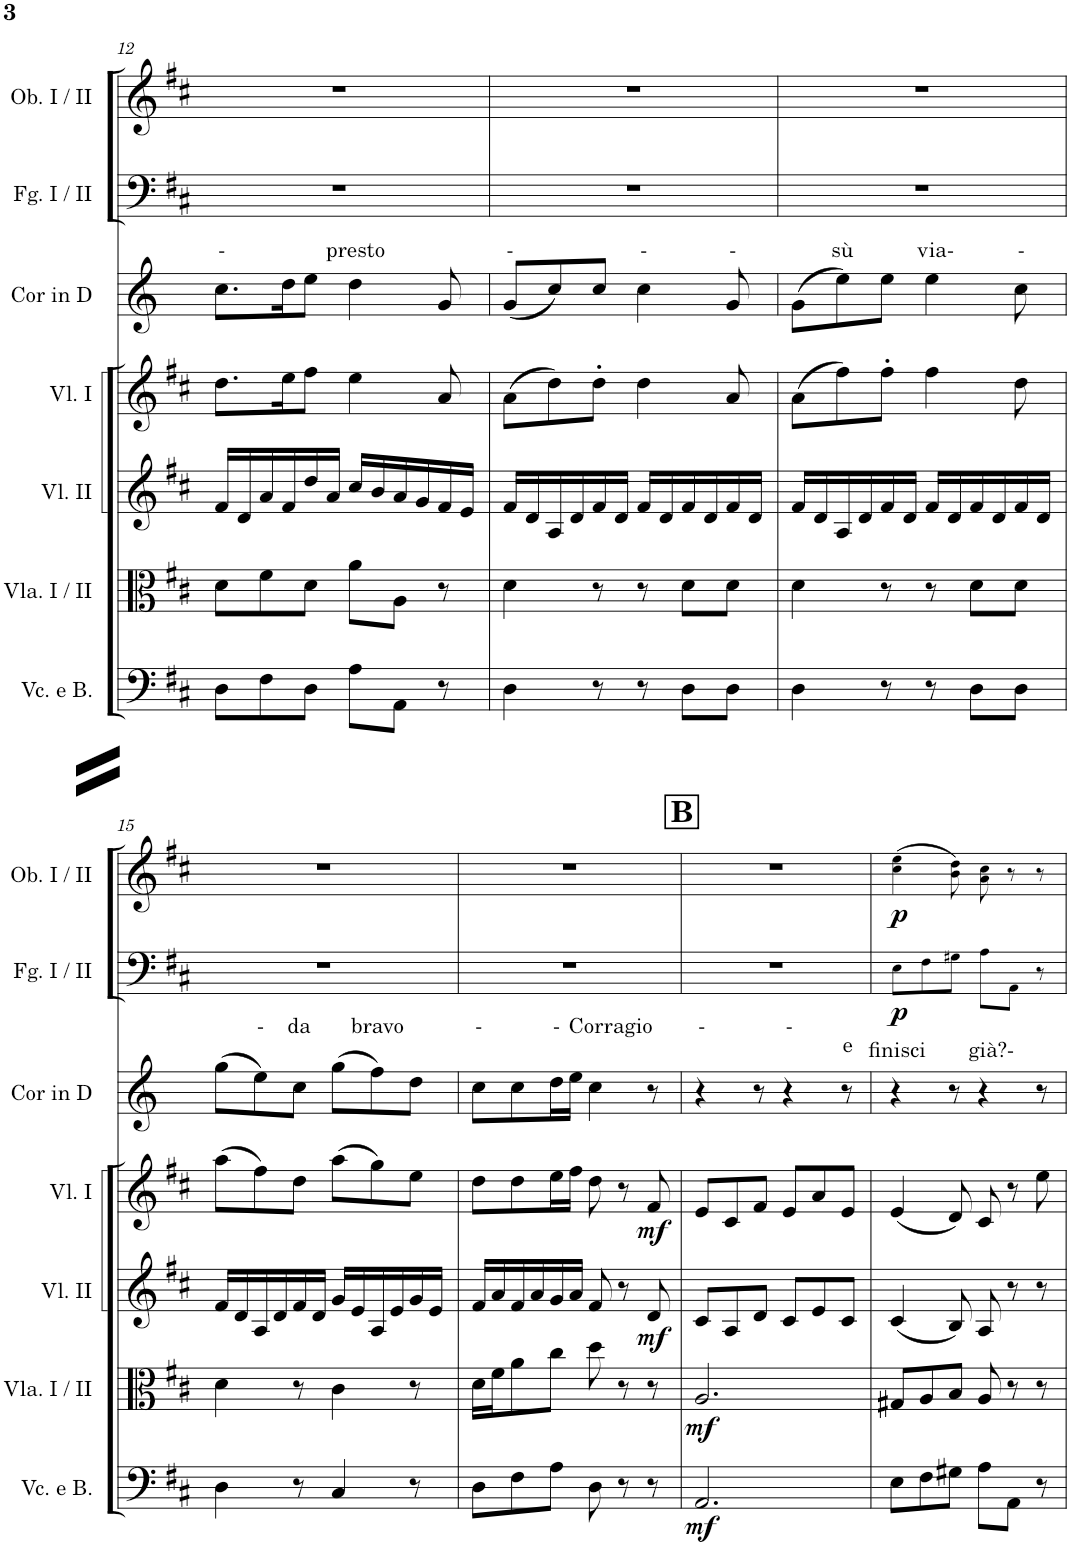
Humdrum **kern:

**kern	**dynam	**kern	**dynam	**kern	**dynam	**kern	**dynam	**kern	**dynam	**kern	**text	**kern	**dynam	**kern	**dynam
*part8	*part8	*part7	*part7	*part6	*part6	*part5	*part5	*part4	*part4	*part3	*part3	*part2	*part2	*part1	*part1
*staff8	*staff8	*staff7	*staff7	*staff6	*staff6	*staff5	*staff5	*staff4	*staff4	*staff3	*staff3	*staff2	*staff2	*staff1	*staff1
*I"Contrabasses	*	*I"Violoncello e Basso	*	*I"Viola I / II	*	*I"Violino II	*	*I"Violino I	*	*I"Corno principale in Re / D	*	*I"Fagotto I / II	*	*I"Oboe I / II	*
*I'Cbs.	*	*I'Vc. e B.	*	*I'Vla. I / II	*	*I'Vl. II	*	*I'Vl. I	*	*I'Cor in D	*	*I'Fg. I / II	*	*I'Ob. I / II	*
!!LO:PB:g=z
*clefF4	*	*clefF4	*	*clefC3	*	*clefG2	*	*clefG2	*	*clefG2	*	*clefF4	*	*clefG2	*
*Trd7c12	*	*	*	*	*	*	*	*	*	*Trd5c10	*	*	*	*	*
*k[f#c#]	*	*k[f#c#]	*	*k[f#c#]	*	*k[f#c#]	*	*k[f#c#]	*	*k[]	*	*k[f#c#]	*	*k[f#c#]	*
*M6/8	*	*M6/8	*	*M6/8	*	*M6/8	*	*M6/8	*	*M6/8	*	*M6/8	*	*M6/8	*
=12	=12	=12	=12	=12	=12	=12	=12	=12	=12	=12	=12	=12	=12	=12	=12
!	!	!	!	!	!	!	!	!	!	!	!LO:LY:a	!	!	!	!
8D\L	.	8D\L	.	8d\L	.	16f#/LL	.	8.dd\L	.	8.cc\L	-	2.r	.	2.r	.
.	.	.	.	.	.	16d/	.	.	.	.	.	.	.	.	.
8F#\	.	8F#\	.	8f#\	.	16a/	.	.	.	.	.	.	.	.	.
.	.	.	.	.	.	16f#/	.	16ee\K	.	16dd\K	.	.	.	.	.
8D\J	.	8D\J	.	8d\J	.	16dd/	.	8ff#\J	.	8ee\J	.	.	.	.	.
.	.	.	.	.	.	16a/JJ	.	.	.	.	.	.	.	.	.
!	!	!	!	!	!	!	!	!	!	!	!LO:LY:a	!	!	!	!
8A\L	.	8A\L	.	8a\L	.	16cc#/LL	.	4ee\	.	4dd\	presto	.	.	.	.
.	.	.	.	.	.	16b/	.	.	.	.	.	.	.	.	.
8AA\J	.	8AA\J	.	8A\J	.	16a/	.	.	.	.	.	.	.	.	.
.	.	.	.	.	.	16g/	.	.	.	.	.	.	.	.	.
8r	.	8r	.	8r	.	16f#/	.	8a/	.	8g/	.	.	.	.	.
.	.	.	.	.	.	16e/JJ	.	.	.	.	.	.	.	.	.
=13	=13	=13	=13	=13	=13	=13	=13	=13	=13	=13	=13	=13	=13	=13	=13
!	!	!	!	!	!	!	!	!	!	!	!LO:LY:a	!	!	!	!
4D	.	4D\	.	4d\	.	16f#/LL	.	(8a\L	.	(8g/L	-	2.r	.	2.r	.
.	.	.	.	.	.	16d/	.	.	.	.	.	.	.	.	.
.	.	.	.	.	.	16A/	.	8dd\)	.	8cc/)	.	.	.	.	.
.	.	.	.	.	.	16d/	.	.	.	.	.	.	.	.	.
8r	.	8r	.	8r	.	16f#/	.	8dd'\J	.	8cc/J	.	.	.	.	.
.	.	.	.	.	.	16d/JJ	.	.	.	.	.	.	.	.	.
!	!	!	!	!	!	!	!	!	!	!	!LO:LY:a	!	!	!	!
8r	.	8r	.	8r	.	16f#/LL	.	4dd\	.	4cc\	-	.	.	.	.
.	.	.	.	.	.	16d/	.	.	.	.	.	.	.	.	.
8D\L	.	8D\L	.	8d\L	.	16f#/	.	.	.	.	.	.	.	.	.
.	.	.	.	.	.	16d/	.	.	.	.	.	.	.	.	.
!	!	!	!	!	!	!	!	!	!	!	!LO:LY:a	!	!	!	!
8D\J	.	8D\J	.	8d\J	.	16f#/	.	8a/	.	8g/	-	.	.	.	.
.	.	.	.	.	.	16d/JJ	.	.	.	.	.	.	.	.	.
=14	=14	=14	=14	=14	=14	=14	=14	=14	=14	=14	=14	=14	=14	=14	=14
4D	.	4D\	.	4d\	.	16f#/LL	.	(8a\L	.	(8g\L	.	2.r	.	2.r	.
.	.	.	.	.	.	16d/	.	.	.	.	.	.	.	.	.
!	!	!	!	!	!	!	!	!	!	!	!LO:LY:a	!	!	!	!
.	.	.	.	.	.	16A/	.	8ff#\)	.	8ee\)	sù	.	.	.	.
.	.	.	.	.	.	16d/	.	.	.	.	.	.	.	.	.
8r	.	8r	.	8r	.	16f#/	.	8ff#'\J	.	8ee\J	.	.	.	.	.
.	.	.	.	.	.	16d/JJ	.	.	.	.	.	.	.	.	.
!	!	!	!	!	!	!	!	!	!	!	!LO:LY:a	!	!	!	!
8r	.	8r	.	8r	.	16f#/LL	.	4ff#\	.	4ee\	via-	.	.	.	.
.	.	.	.	.	.	16d/	.	.	.	.	.	.	.	.	.
8D\L	.	8D\L	.	8d\L	.	16f#/	.	.	.	.	.	.	.	.	.
.	.	.	.	.	.	16d/	.	.	.	.	.	.	.	.	.
!	!	!	!	!	!	!	!	!	!	!	!LO:LY:a	!	!	!	!
8D\J	.	8D\J	.	8d\J	.	16f#/	.	8dd\	.	8cc\	-	.	.	.	.
.	.	.	.	.	.	16d/JJ	.	.	.	.	.	.	.	.	.
!!LO:LB:g=z
=15	=15	=15	=15	=15	=15	=15	=15	=15	=15	=15	=15	=15	=15	=15	=15
4D	.	4D\	.	4d\	.	16f#/LL	.	(8aa\L	.	(8gg\L	.	2.r	.	2.r	.
.	.	.	.	.	.	16d/	.	.	.	.	.	.	.	.	.
!	!	!	!	!	!	!	!	!	!	!	!LO:LY:a	!	!	!	!
.	.	.	.	.	.	16A/	.	8ff#\)	.	8ee\)	-	.	.	.	.
.	.	.	.	.	.	16d/	.	.	.	.	.	.	.	.	.
!	!	!	!	!	!	!	!	!	!	!	!LO:LY:a	!	!	!	!
8r	.	8r	.	8r	.	16f#/	.	8dd\J	.	8cc\J	da	.	.	.	.
.	.	.	.	.	.	16d/JJ	.	.	.	.	.	.	.	.	.
4C#	.	4C#/	.	4c#\	.	16g/LL	.	(8aa\L	.	(8gg\L	.	.	.	.	.
.	.	.	.	.	.	16e/	.	.	.	.	.	.	.	.	.
!	!	!	!	!	!	!	!	!	!	!	!LO:LY:a	!	!	!	!
.	.	.	.	.	.	16A/	.	8gg\)	.	8ff\)	bravo	.	.	.	.
.	.	.	.	.	.	16e/	.	.	.	.	.	.	.	.	.
8r	.	8r	.	8r	.	16g/	.	8ee\J	.	8dd\J	.	.	.	.	.
.	.	.	.	.	.	16e/JJ	.	.	.	.	.	.	.	.	.
=16	=16	=16	=16	=16	=16	=16	=16	=16	=16	=16	=16	=16	=16	=16	=16
!	!	!	!	!	!	!	!	!	!	!	!LO:LY:a	!	!	!	!
8D\L	.	8D\L	.	16d\LL	.	16f#/LL	.	8dd\L	.	8cc\L	-	2.r	.	2.r	.
.	.	.	.	16f#\J	.	16a/	.	.	.	.	.	.	.	.	.
8F#\	.	8F#\	.	8a\	.	16f#/	.	8dd\	.	8cc\	.	.	.	.	.
.	.	.	.	.	.	16a/	.	.	.	.	.	.	.	.	.
!	!	!	!	!	!	!	!	!	!	!	!LO:LY:a	!	!	!	!
8A\J	.	8A\J	.	8cc#\J	.	16g/	.	16ee\L	.	16dd\L	-	.	.	.	.
.	.	.	.	.	.	16a/JJ	.	16ff#\JJ	.	16ee\JJ	.	.	.	.	.
!	!	!	!	!	!	!	!	!	!	!	!LO:LY:a	!	!	!	!
8D	.	8D\	.	8dd\	.	8f#/	.	8dd\	.	4cc\	Corragio	.	.	.	.
8r	.	8r	.	8r	.	8r	.	8r	.	.	.	.	.	.	.
!	!	!	!	!	!	!	!LO:DY:b	!	!LO:DY:b	!	!	!	!	!	!
8r	.	8r	.	8r	.	8d/	mf	8f#/	mf	8r	.	.	.	.	.
!!LO:REH:place=s1:a:B:cj:fs=14:t=B
=17	=17	=17	=17	=17	=17	=17	=17	=17	=17	=17	=17	=17	=17	=17	=17
!	!LO:DY:b	!	!LO:DY:b	!	!LO:DY:b	!	!	!	!	!	!LO:LY:a	!	!	!	!
2.AA	mf	2.AA/	mf	2.A/	mf	8c#/L	.	8e/L	.	4r	-	2.r	.	2.r	.
.	.	.	.	.	.	8A/	.	8c#/	.	.	.	.	.	.	.
.	.	.	.	.	.	8d/J	.	8f#/J	.	8r	.	.	.	.	.
!	!	!	!	!	!	!	!	!	!	!	!LO:LY:a	!	!	!	!
.	.	.	.	.	.	8c#/L	.	8e/L	.	4r	-	.	.	.	.
.	.	.	.	.	.	8e/	.	8a/	.	.	.	.	.	.	.
!	!	!	!	!	!	!	!	!	!	!	!LO:LY:a	!	!	!	!
.	.	.	.	.	.	8c#/J	.	8e/J	.	8r	e	.	.	.	.
=18	=18	=18	=18	=18	=18	=18	=18	=18	=18	=18	=18	=18	=18	=18	=18
!	!	!	!	!	!	!	!	!	!	!	!LO:LY:a	!	!LO:DY:b	!	!LO:DY:b
8E\L	.	8E\L	.	8G#X/L	.	(4c#/	.	(4e/	.	4r	finisci	8E!\L	p	(4cc#!\ 4ee!\	p
8F#\	.	8F#\	.	8A/	.	.	.	.	.	.	.	8F#!\	.	.	.
8G#X\J	.	8G#X\J	.	8B/J	.	8B/)	.	8d/)	.	8r	.	8G#X!\J	.	8b!\ 8dd!\)	.
!	!	!	!	!	!	!	!	!	!	!	!LO:LY:a	!	!	!	!
8A\L	.	8A\L	.	8A/	.	8A/	.	8c#/	.	4r	già?-	8A!\L	.	8a!\ 8cc#!\	.
8AA\J	.	8AA\J	.	8r	.	8r	.	8r	.	.	.	8AA!\J	.	8r	.
8r	.	8r	.	8r	.	8r	.	8ee\	.	8r	.	8r	.	8r	.
=	=	=	=	=	=	=	=	=	=	=	=	=	=	=	=
*-	*-	*-	*-	*-	*-	*-	*-	*-	*-	*-	*-	*-	*-	*-	*-
